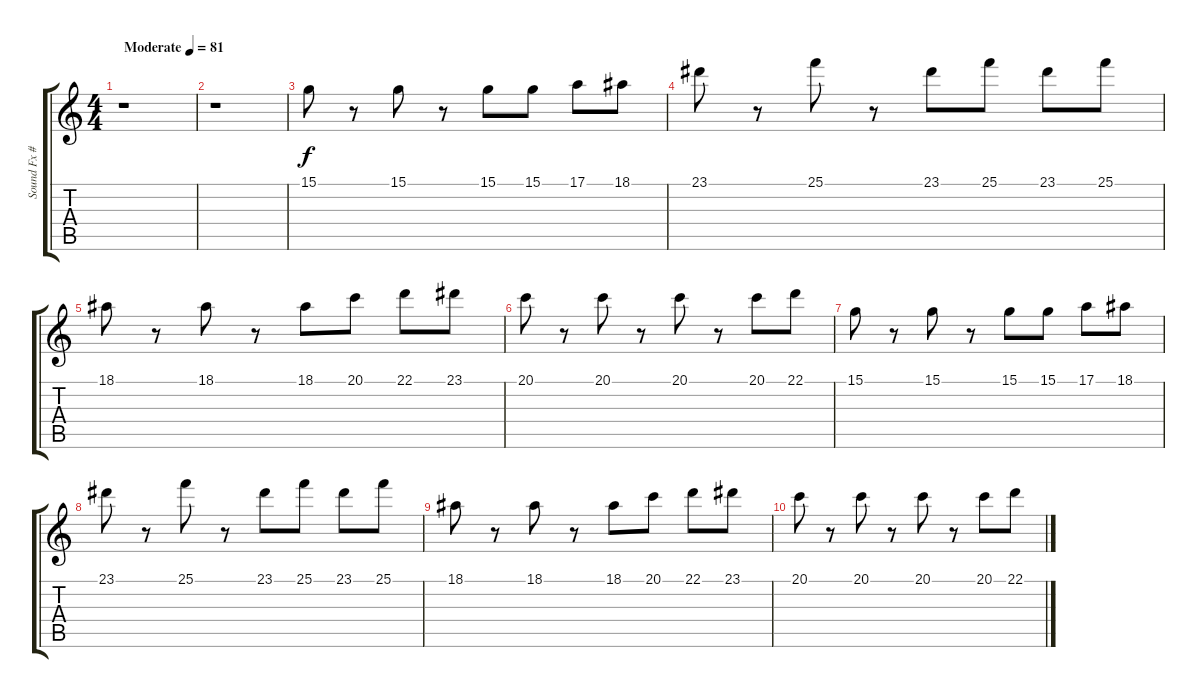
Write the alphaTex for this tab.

\track ("Sound Fx #2" "Sound Fx #") {instrument pad1newage}
\staff {score tabs}
\tuning (E4 B3 G3 D3 A2 E2) {hide}
\ts (4 4)
\tempo (81 "Moderate")
\clef g2
\ks c
r.1{dy f instrument pad1newage} |
r.1 |
15.1.8 r.8 15.1.8 r.8 15.1.8 15.1.8 17.1.8 18.1.8 |
23.1.8 r.8 25.1.8 r.8 23.1.8 25.1.8 23.1.8 25.1.8 |
18.1.8 r.8 18.1.8 r.8 18.1.8 20.1.8 22.1.8 23.1.8 |
20.1.8 r.8 20.1.8 r.8 20.1.8 r.8 20.1.8 22.1.8 |
15.1.8 r.8 15.1.8 r.8 15.1.8 15.1.8 17.1.8 18.1.8 |
23.1.8 r.8 25.1.8 r.8 23.1.8 25.1.8 23.1.8 25.1.8 |
18.1.8 r.8 18.1.8 r.8 18.1.8 20.1.8 22.1.8 23.1.8 |
20.1.8 r.8 20.1.8 r.8 20.1.8 r.8 20.1.8 22.1.8
